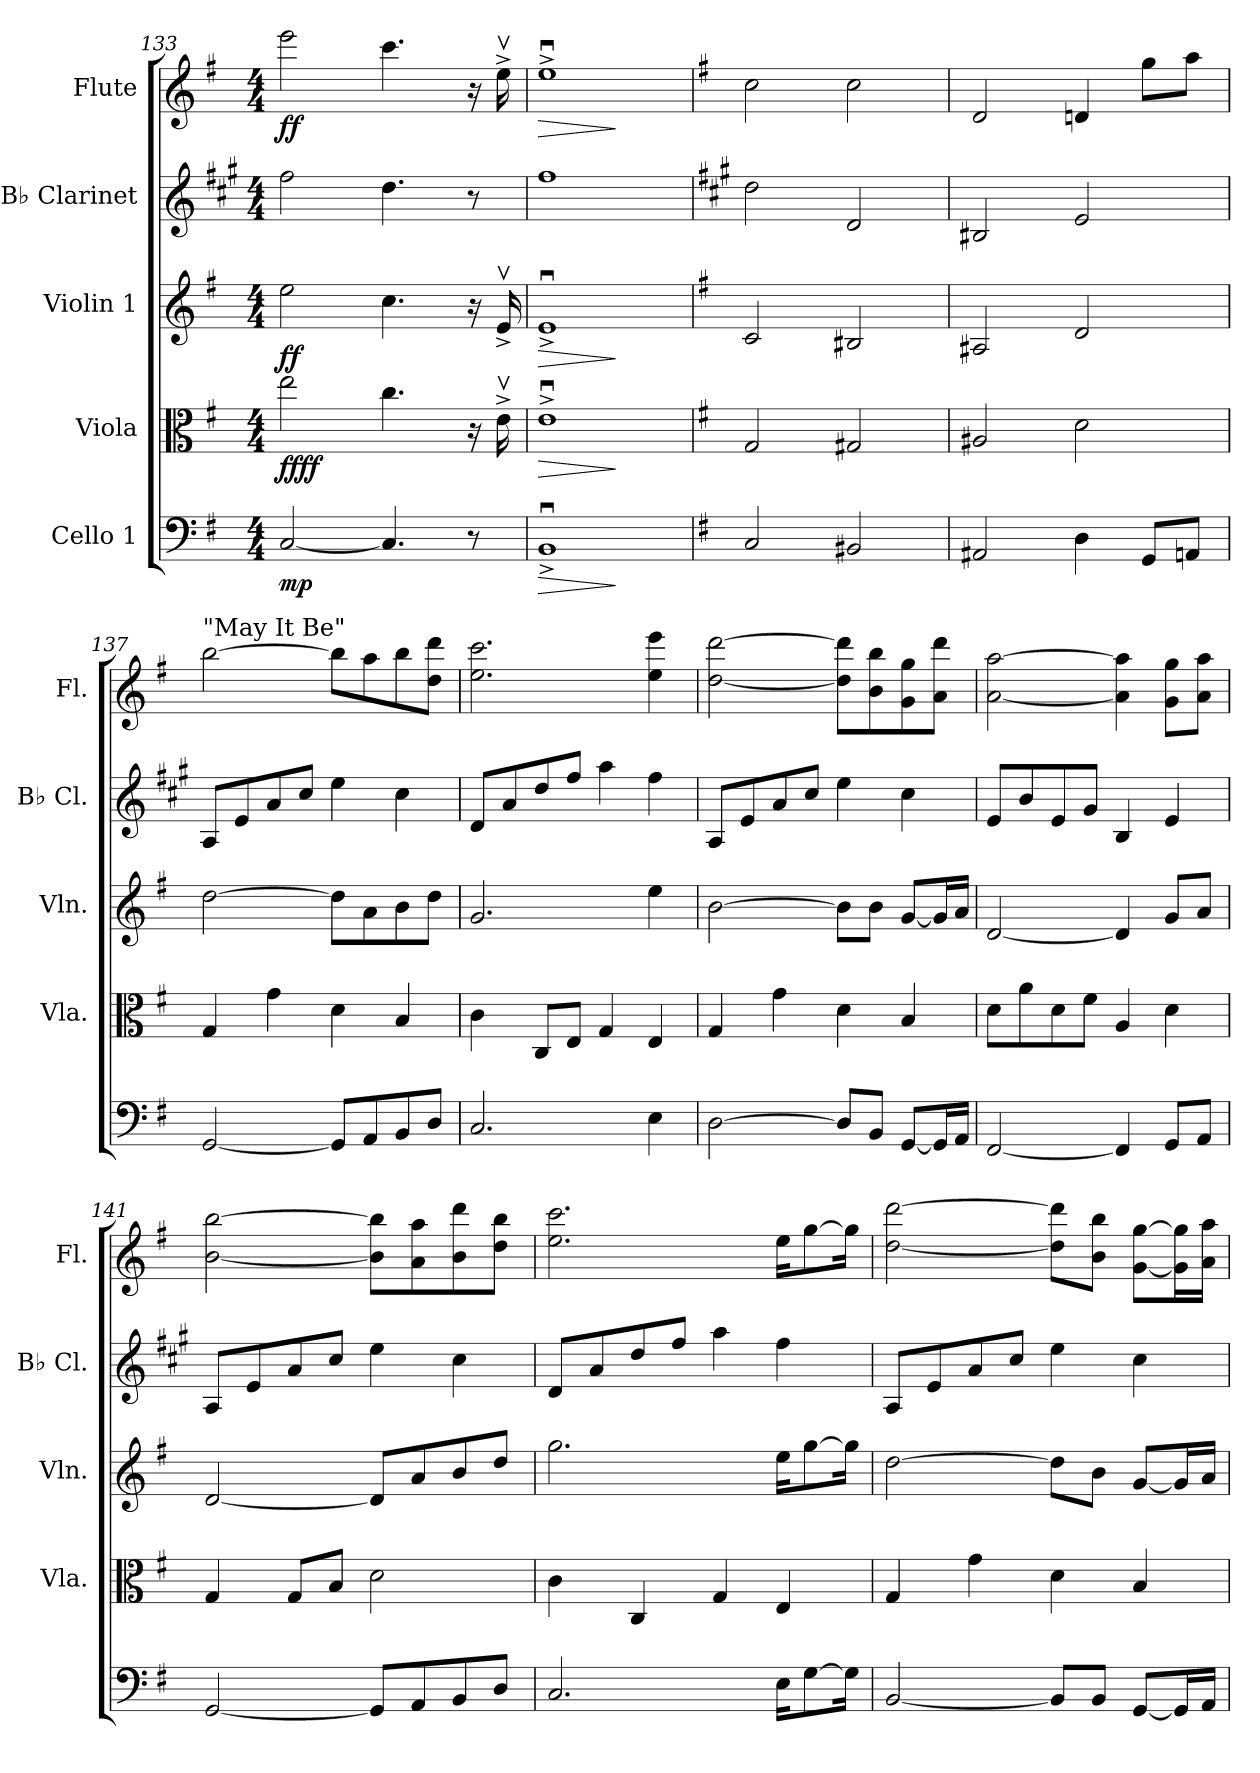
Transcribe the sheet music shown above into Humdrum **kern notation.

**kern	**dynam	**kern	**dynam	**kern	**dynam	**kern	**kern	**dynam
*part5	*part5	*part4	*part4	*part3	*part3	*part2	*part1	*part1
*staff5	*staff5	*staff4	*staff4	*staff3	*staff3	*staff2	*staff1	*staff1
*I"Cello 1	*	*I"Viola	*	*I"Violin 1	*	*I"B♭ Clarinet	*I"Flute	*
*	*	*I'Vla.	*	*I'Vln.	*	*I'B♭ Cl.	*I'Fl.	*
!!LO:LB:g=z
*clefF4	*	*clefC3	*	*clefG2	*	*clefG2	*clefG2	*
*	*	*	*	*	*	*ITrd1c2	*	*
*k[f#]	*	*k[f#]	*	*k[f#]	*	*k[f#]	*k[f#]	*
*M4/4	*	*M4/4	*	*M4/4	*	*M4/4	*M4/4	*
=133	=133	=133	=133	=133	=133	=133	=133	=133
!	!LO:DY:b	!	!LO:DY:b	!	!	!	!	!
!	!	!	!LO:DY:n=1:b	!	!LO:DY:b	!	!	!LO:DY:b
[2C/	mp	2ee\	ff ff	2ee\	ff	2ee\	2eee\	ff
4.C/]	.	4.cc\	.	4.cc\	.	4.cc\	4.ccc\	.
8r	.	16r	.	16r	.	8r	16r	.
.	.	16ev^\	.	16ev^/	.	.	16eev^\	.
=134	=134	=134	=134	=134	=134	=134	=134	=134
!	!LO:HP:b	!	!LO:HP:b	!	!	!	!	!
!	!	!	!LO:HP:n=1:b	!	!LO:HP:b	!	!	!LO:HP:b
1BBu^	>	1eu^	> >	1eu^	>	1ee	1eeu^	>
.	]	.	]	.	]	.	.	]
=135	=135	=135	=135	=135	=135	=135	=135	=135
*k[f#]	*	*k[f#]	*	*k[f#]	*	*k[f#]	*k[f#]	*
*	*	*	*	*	*	*	*MM55	*
2C/	.	2G/	.	2c/	.	2cc\	2cc\	.
2BB#X/	.	2G#X/	]	2B#X/	.	2c/	2cc\	.
=136	=136	=136	=136	=136	=136	=136	=136	=136
2AA#X/	.	2A#X/	.	2A#X/	.	2A#X/	2d/	.
4D\	.	2d\	.	2d/	.	2d/	4dn/	.
8GG/L	.	.	.	.	.	.	8gg\L	.
8AAn/J	.	.	.	.	.	.	8aa\J	.
=137	=137	=137	=137	=137	=137	=137	=137	=137
!	!	!	!	!	!	!	!LO:TX:a:t="May It Be"	!
[2GG/	.	4G/	.	[2dd\	.	8G/L	[2bb\	.
.	.	.	.	.	.	8d/	.	.
.	.	4g\	.	.	.	8g/	.	.
.	.	.	.	.	.	8b/J	.	.
8GG/L]	.	4d\	.	8dd\L]	.	4dd\	8bb\L]	.
8AA/	.	.	.	8a\	.	.	8aa\	.
8BB/	.	4B/	.	8b\	.	4b\	8bb\	.
8D/J	.	.	.	8dd\J	.	.	8dd\ 8ddd\J	.
=138	=138	=138	=138	=138	=138	=138	=138	=138
2.C/	.	4c\	.	2.g/	.	8c/L	2.ee\ 2.ccc\	.
.	.	.	.	.	.	8g/	.	.
.	.	8C/L	.	.	.	8cc/	.	.
.	.	8E/J	.	.	.	8ee/J	.	.
.	.	4G/	.	.	.	4gg\	.	.
4E\	.	4E/	.	4ee\	.	4ee\	4ee\ 4eee\	.
!!LO:PB:g=z
=139	=139	=139	=139	=139	=139	=139	=139	=139
[2D\	.	4G/	.	[2b\	.	8G/L	[2dd\ [2ddd\	.
.	.	.	.	.	.	8d/	.	.
.	.	4g\	.	.	.	8g/	.	.
.	.	.	.	.	.	8b/J	.	.
8D/L]	.	4d\	.	8b\L]	.	4dd\	8dd\] 8ddd\]L	.
8BB/J	.	.	.	8b\J	.	.	8b\ 8bb\	.
[8GG/L	.	4B/	.	[8g/L	.	4b\	8g\ 8gg\	.
16GG/L]	.	.	.	16g/L]	.	.	8a\ 8ddd\J	.
16AA/JJ	.	.	.	16a/JJ	.	.	.	.
=140	=140	=140	=140	=140	=140	=140	=140	=140
[2FF#/	.	8d\L	.	[2d/	.	8d/L	[2a\ [2aa\	.
.	.	8a\	.	.	.	8a/	.	.
.	.	8d\	.	.	.	8d/	.	.
.	.	8f#\J	.	.	.	8f#/J	.	.
4FF#/]	.	4A/	.	4d/]	.	4A/	4a\] 4aa\]	.
8GG/L	.	4d\	.	8g/L	.	4d/	8g\ 8gg\L	.
8AA/J	.	.	.	8a/J	.	.	8a\ 8aa\J	.
=141	=141	=141	=141	=141	=141	=141	=141	=141
[2GG/	.	4G/	.	[2d/	.	8G/L	[2b\ [2bb\	.
.	.	.	.	.	.	8d/	.	.
.	.	8G/L	.	.	.	8g/	.	.
.	.	8B/J	.	.	.	8b/J	.	.
8GG/L]	.	2d\	.	8d/L]	.	4dd\	8b\] 8bb\]L	.
8AA/	.	.	.	8a/	.	.	8a\ 8aa\	.
8BB/	.	.	.	8b/	.	4b\	8b\ 8ddd\	.
8D/J	.	.	.	8dd/J	.	.	8dd\ 8bb\J	.
=142	=142	=142	=142	=142	=142	=142	=142	=142
2.C/	.	4c\	.	2.gg\	.	8c/L	2.ee\ 2.ccc\	.
.	.	.	.	.	.	8g/	.	.
.	.	4C/	.	.	.	8cc/	.	.
.	.	.	.	.	.	8ee/J	.	.
.	.	4G/	.	.	.	4gg\	.	.
16E\KL	.	4E/	.	16ee\KL	.	4ee\	16ee\KL	.
[8G\	.	.	.	[8gg\	.	.	[8gg\	.
16G\Jk]	.	.	.	16gg\Jk]	.	.	16gg\Jk]	.
!!LO:LB:g=z
=143	=143	=143	=143	=143	=143	=143	=143	=143
[2BB/	.	4G/	.	[2dd\	.	8G/L	[2dd\ [2ddd\	.
.	.	.	.	.	.	8d/	.	.
.	.	4g\	.	.	.	8g/	.	.
.	.	.	.	.	.	8b/J	.	.
8BB/L]	.	4d\	.	8dd\L]	.	4dd\	8dd\] 8ddd\]L	.
8BB/J	.	.	.	8b\J	.	.	8b\ 8bb\J	.
[8GG/L	.	4B/	.	[8g/L	.	4b\	[8g\ [8gg\L	.
16GG/L]	.	.	.	16g/L]	.	.	16g\] 16gg\]L	.
16AA/JJ	.	.	.	16a/JJ	.	.	16a\ 16aa\JJ	.
=	=	=	=	=	=	=	=	=
*-	*-	*-	*-	*-	*-	*-	*-	*-
